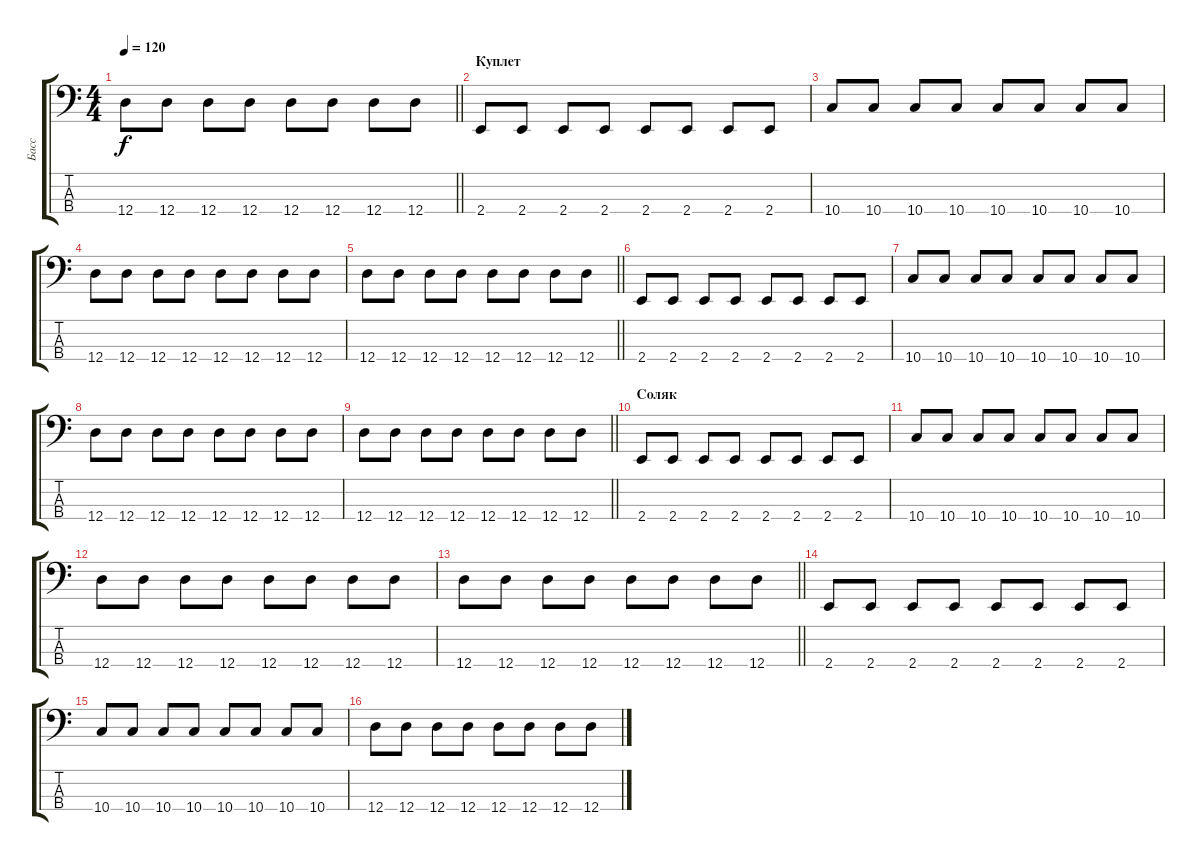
\track ("Басс" "Басс") {instrument electricbassfinger}
\staff {score tabs}
\tuning (G2 D2 A1 D1) {hide}
\ts (4 4)
\tempo 120
\clef f4
\barLineRight lightlight
\ks c
12.4.8{dy f} 12.4.8 12.4.8 12.4.8 12.4.8 12.4.8 12.4.8 12.4.8 |
\section ("" "Куплет")
2.4.8 2.4.8 2.4.8 2.4.8 2.4.8 2.4.8 2.4.8 2.4.8 |
10.4.8 10.4.8 10.4.8 10.4.8 10.4.8 10.4.8 10.4.8 10.4.8 |
12.4.8 12.4.8 12.4.8 12.4.8 12.4.8 12.4.8 12.4.8 12.4.8 |
\barLineRight lightlight
12.4.8 12.4.8 12.4.8 12.4.8 12.4.8 12.4.8 12.4.8 12.4.8 |
2.4.8 2.4.8 2.4.8 2.4.8 2.4.8 2.4.8 2.4.8 2.4.8 |
10.4.8 10.4.8 10.4.8 10.4.8 10.4.8 10.4.8 10.4.8 10.4.8 |
12.4.8 12.4.8 12.4.8 12.4.8 12.4.8 12.4.8 12.4.8 12.4.8 |
\barLineRight lightlight
12.4.8 12.4.8 12.4.8 12.4.8 12.4.8 12.4.8 12.4.8 12.4.8 |
\section ("" "Соляк")
2.4.8 2.4.8 2.4.8 2.4.8 2.4.8 2.4.8 2.4.8 2.4.8 |
10.4.8 10.4.8 10.4.8 10.4.8 10.4.8 10.4.8 10.4.8 10.4.8 |
12.4.8 12.4.8 12.4.8 12.4.8 12.4.8 12.4.8 12.4.8 12.4.8 |
\barLineRight lightlight
12.4.8 12.4.8 12.4.8 12.4.8 12.4.8 12.4.8 12.4.8 12.4.8 |
2.4.8 2.4.8 2.4.8 2.4.8 2.4.8 2.4.8 2.4.8 2.4.8 |
10.4.8 10.4.8 10.4.8 10.4.8 10.4.8 10.4.8 10.4.8 10.4.8 |
12.4.8 12.4.8 12.4.8 12.4.8 12.4.8 12.4.8 12.4.8 12.4.8
